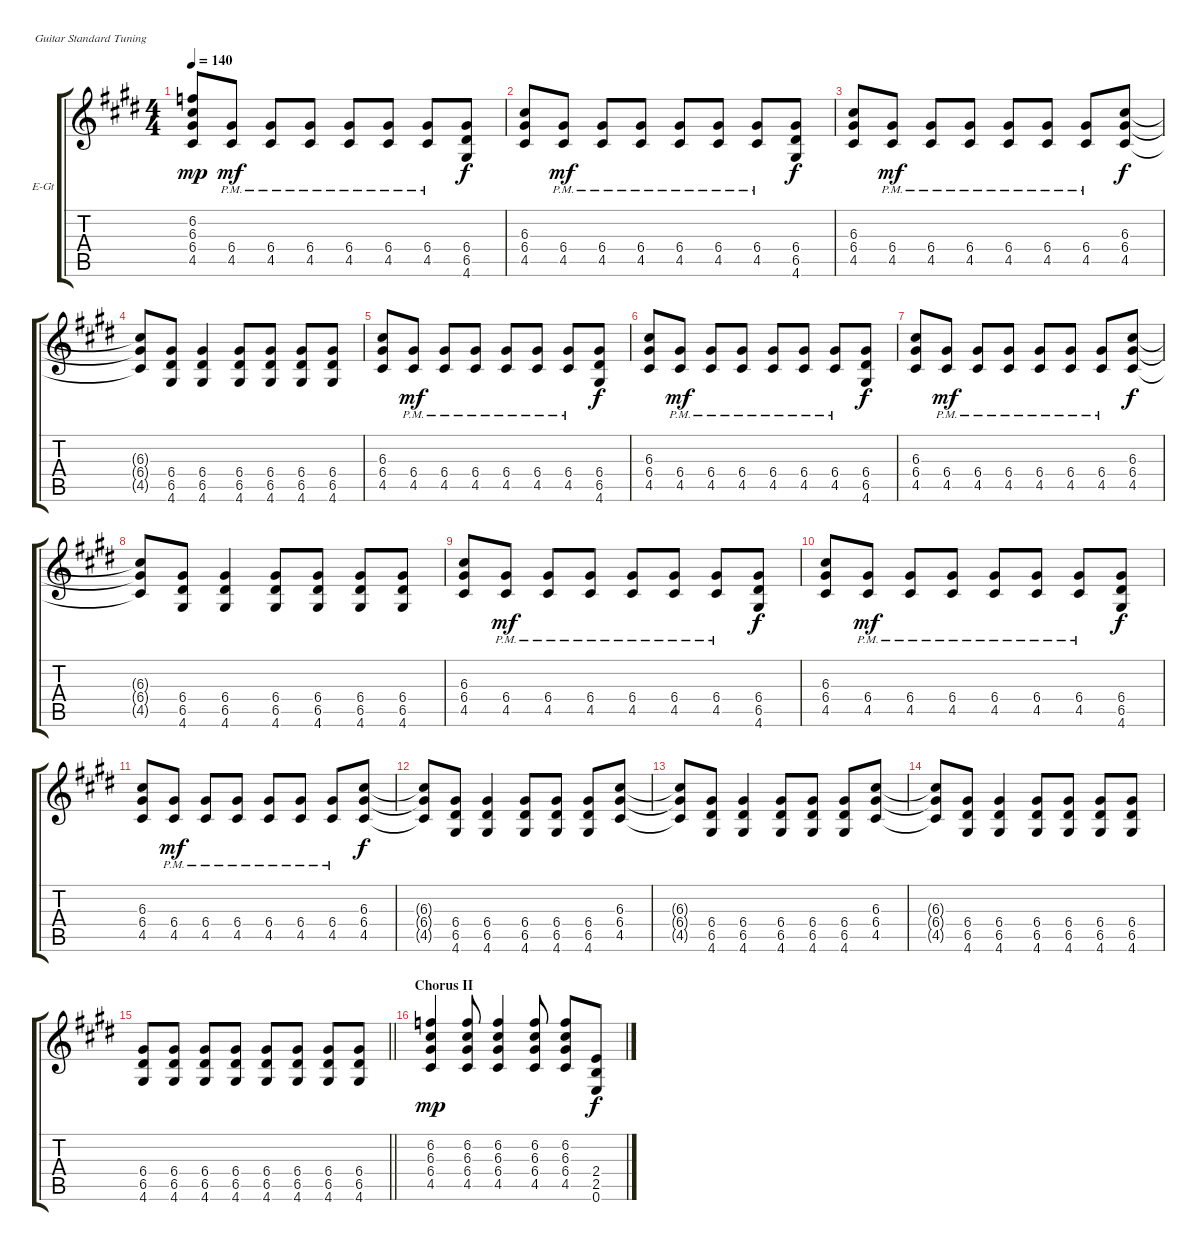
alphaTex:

\bracketExtendMode groupsimilarinstruments
\firstSystemTrackNameOrientation horizontal
\otherSystemsTrackNameOrientation horizontal
\track ("Billi Joe [rhythm]" "E-Gt") {instrument distortionguitar}
\staff {score tabs}
\tuning (E4 B3 G3 D3 A2 E2)
\ts (4 4)
\tempo 140
\clef g2
\ks e
(6.2 6.3 6.4 4.5).8{dy mp} (6.4{pm} 4.5{pm}).8{dy mf} (6.4{pm} 4.5{pm}).8 (6.4{pm} 4.5{pm}).8 (6.4{pm} 4.5{pm}).8 (6.4{pm} 4.5{pm}).8 (6.4{pm} 4.5{pm}).8 (6.4 6.5 4.6).8{dy f} |
(6.3 6.4 4.5).8 (6.4{pm} 4.5{pm}).8{dy mf} (6.4{pm} 4.5{pm}).8 (6.4{pm} 4.5{pm}).8 (6.4{pm} 4.5{pm}).8 (6.4{pm} 4.5{pm}).8 (6.4{pm} 4.5{pm}).8 (6.4 6.5 4.6).8{dy f} |
(6.3 6.4 4.5).8 (6.4{pm} 4.5{pm}).8{dy mf} (6.4{pm} 4.5{pm}).8 (6.4{pm} 4.5{pm}).8 (6.4{pm} 4.5{pm}).8 (6.4{pm} 4.5{pm}).8 (6.4{pm} 4.5{pm}).8 (6.3 6.4 4.5).8{dy f} |
(6.3{t} 6.4{t} 4.5{t}).8 (6.4 6.5 4.6).8 (6.4 6.5 4.6).4 (6.4 6.5 4.6).8 (6.4 6.5 4.6).8 (6.4 6.5 4.6).8 (6.4 6.5 4.6).8 |
(6.3 6.4 4.5).8 (6.4{pm} 4.5{pm}).8{dy mf} (6.4{pm} 4.5{pm}).8 (6.4{pm} 4.5{pm}).8 (6.4{pm} 4.5{pm}).8 (6.4{pm} 4.5{pm}).8 (6.4{pm} 4.5{pm}).8 (6.4 6.5 4.6).8{dy f} |
(6.3 6.4 4.5).8 (6.4{pm} 4.5{pm}).8{dy mf} (6.4{pm} 4.5{pm}).8 (6.4{pm} 4.5{pm}).8 (6.4{pm} 4.5{pm}).8 (6.4{pm} 4.5{pm}).8 (6.4{pm} 4.5{pm}).8 (6.4 6.5 4.6).8{dy f} |
(6.3 6.4 4.5).8 (6.4{pm} 4.5{pm}).8{dy mf} (6.4{pm} 4.5{pm}).8 (6.4{pm} 4.5{pm}).8 (6.4{pm} 4.5{pm}).8 (6.4{pm} 4.5{pm}).8 (6.4{pm} 4.5{pm}).8 (6.3 6.4 4.5).8{dy f} |
(6.3{t} 6.4{t} 4.5{t}).8 (6.4 6.5 4.6).8 (6.4 6.5 4.6).4 (6.4 6.5 4.6).8 (6.4 6.5 4.6).8 (6.4 6.5 4.6).8 (6.4 6.5 4.6).8 |
(6.3 6.4 4.5).8 (6.4{pm} 4.5{pm}).8{dy mf} (6.4{pm} 4.5{pm}).8 (6.4{pm} 4.5{pm}).8 (6.4{pm} 4.5{pm}).8 (6.4{pm} 4.5{pm}).8 (6.4{pm} 4.5{pm}).8 (6.4 6.5 4.6).8{dy f} |
(6.3 6.4 4.5).8 (6.4{pm} 4.5{pm}).8{dy mf} (6.4{pm} 4.5{pm}).8 (6.4{pm} 4.5{pm}).8 (6.4{pm} 4.5{pm}).8 (6.4{pm} 4.5{pm}).8 (6.4{pm} 4.5{pm}).8 (6.4 6.5 4.6).8{dy f} |
(6.3 6.4 4.5).8 (6.4{pm} 4.5{pm}).8{dy mf} (6.4{pm} 4.5{pm}).8 (6.4{pm} 4.5{pm}).8 (6.4{pm} 4.5{pm}).8 (6.4{pm} 4.5{pm}).8 (6.4{pm} 4.5{pm}).8 (6.3 6.4 4.5).8{dy f} |
(6.3{t} 6.4{t} 4.5{t}).8 (6.4 6.5 4.6).8 (6.4 6.5 4.6).4 (6.4 6.5 4.6).8 (6.4 6.5 4.6).8 (6.4 6.5 4.6).8 (6.3 6.4 4.5).8 |
(6.3{t} 6.4{t} 4.5{t}).8 (6.4 6.5 4.6).8 (6.4 6.5 4.6).4 (6.4 6.5 4.6).8 (6.4 6.5 4.6).8 (6.4 6.5 4.6).8 (6.3 6.4 4.5).8 |
(6.3{t} 6.4{t} 4.5{t}).8 (6.4 6.5 4.6).8 (6.4 6.5 4.6).4 (6.4 6.5 4.6).8 (6.4 6.5 4.6).8 (6.4 6.5 4.6).8 (6.4 6.5 4.6).8 |
\barLineRight lightlight
(6.4 6.5 4.6).8 (6.4 6.5 4.6).8 (6.4 6.5 4.6).8 (6.4 6.5 4.6).8 (6.4 6.5 4.6).8 (6.4 6.5 4.6).8 (6.4 6.5 4.6).8 (6.4 6.5 4.6).8 |
\section ("" "Chorus II")
(6.2 6.3 6.4 4.5).4{dy mp} (6.2 6.3 6.4 4.5).8 (6.2 6.3 6.4 4.5).4 (6.2 6.3 6.4 4.5).8 (6.2 6.3 6.4 4.5).8 (2.4 2.5 0.6).8{dy f}
